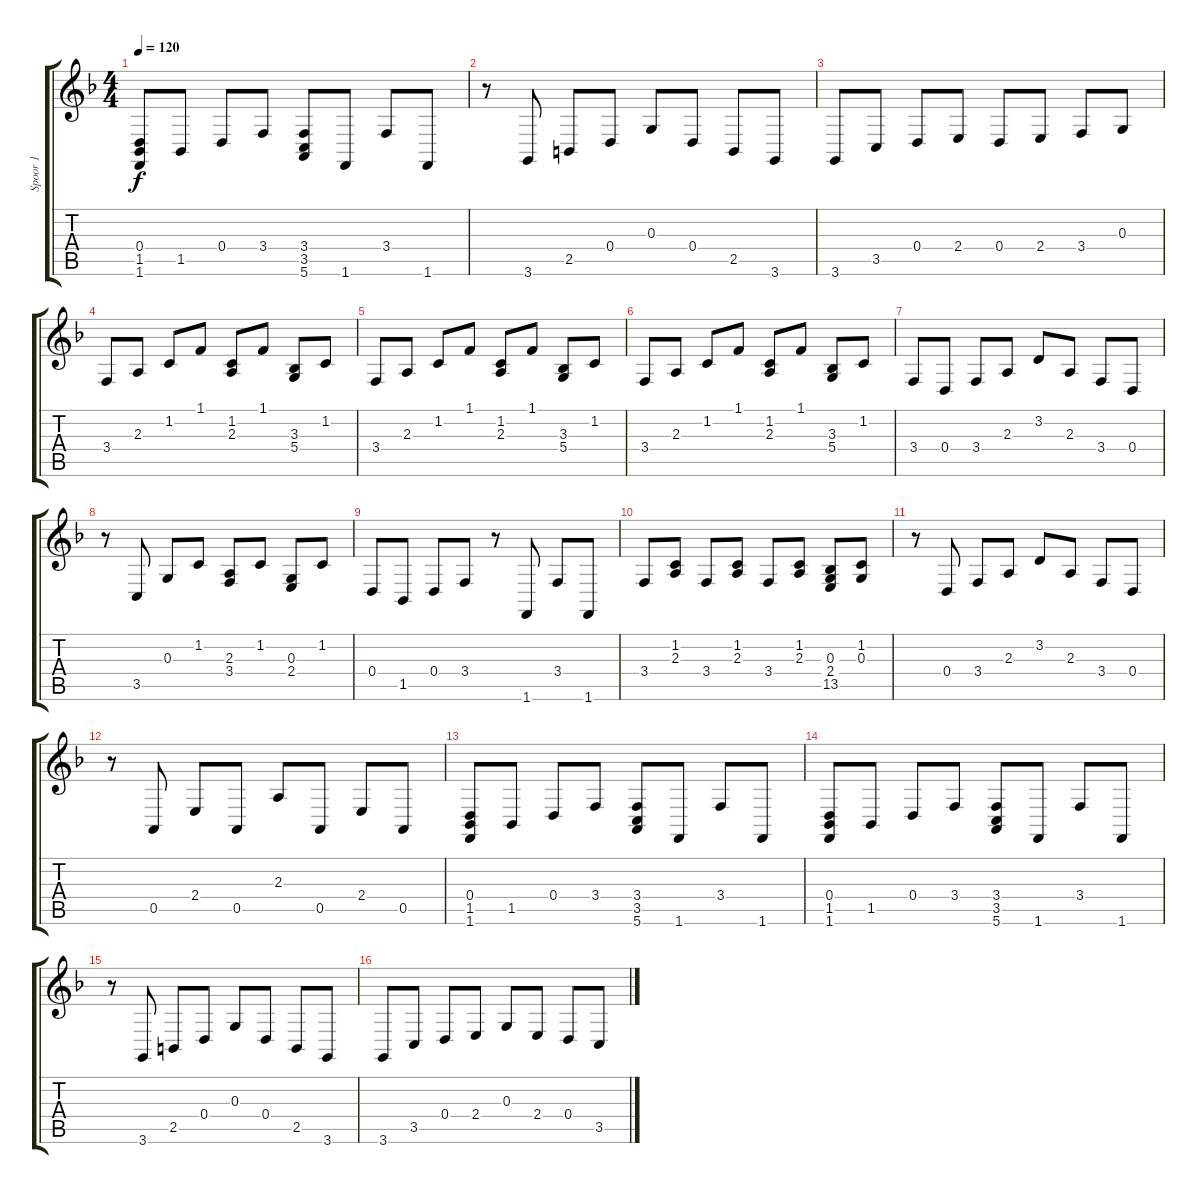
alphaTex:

\track ("Spoor 1" "Spoor 1") {instrument acousticgrandpiano}
\staff {score tabs}
\tuning (E4 B3 G3 D3 A2 E2) {hide}
\ts (4 4)
\tempo 120
\clef g2
\ks f
(0.4 1.5 1.6).8{dy f} 1.5.8 0.4.8 3.4.8 (3.4 3.5 5.6).8 1.6.8 3.4.8 1.6.8 |
r.8 3.6.8 2.5.8 0.4.8 0.3.8 0.4.8 2.5.8 3.6.8 |
3.6.8 3.5.8 0.4.8 2.4.8 0.4.8 2.4.8 3.4.8 0.3.8 |
3.4.8 2.3.8 1.2.8 1.1.8 (1.2 2.3).8 1.1.8 (3.3 5.4).8 1.2.8 |
3.4.8 2.3.8 1.2.8 1.1.8 (1.2 2.3).8 1.1.8 (3.3 5.4).8 1.2.8 |
3.4.8 2.3.8 1.2.8 1.1.8 (1.2 2.3).8 1.1.8 (3.3 5.4).8 1.2.8 |
3.4.8 0.4.8 3.4.8 2.3.8 3.2.8 2.3.8 3.4.8 0.4.8 |
r.8 3.5.8 0.3.8 1.2.8 (2.3 3.4).8 1.2.8 (0.3 2.4).8 1.2.8 |
0.4.8 1.5.8 0.4.8 3.4.8 r.8 1.6.8 3.4.8 1.6.8 |
3.4.8 (1.2 2.3).8 3.4.8 (1.2 2.3).8 3.4.8 (1.2 2.3).8 (0.3 2.4 13.5).8 (1.2 0.3).8 |
r.8 0.4.8 3.4.8 2.3.8 3.2.8 2.3.8 3.4.8 0.4.8 |
r.8 0.5.8 2.4.8 0.5.8 2.3.8 0.5.8 2.4.8 0.5.8 |
(0.4 1.5 1.6).8 1.5.8 0.4.8 3.4.8 (3.4 3.5 5.6).8 1.6.8 3.4.8 1.6.8 |
(0.4 1.5 1.6).8 1.5.8 0.4.8 3.4.8 (3.4 3.5 5.6).8 1.6.8 3.4.8 1.6.8 |
r.8 3.6.8 2.5.8 0.4.8 0.3.8 0.4.8 2.5.8 3.6.8 |
3.6.8 3.5.8 0.4.8 2.4.8 0.3.8 2.4.8 0.4.8 3.5.8
